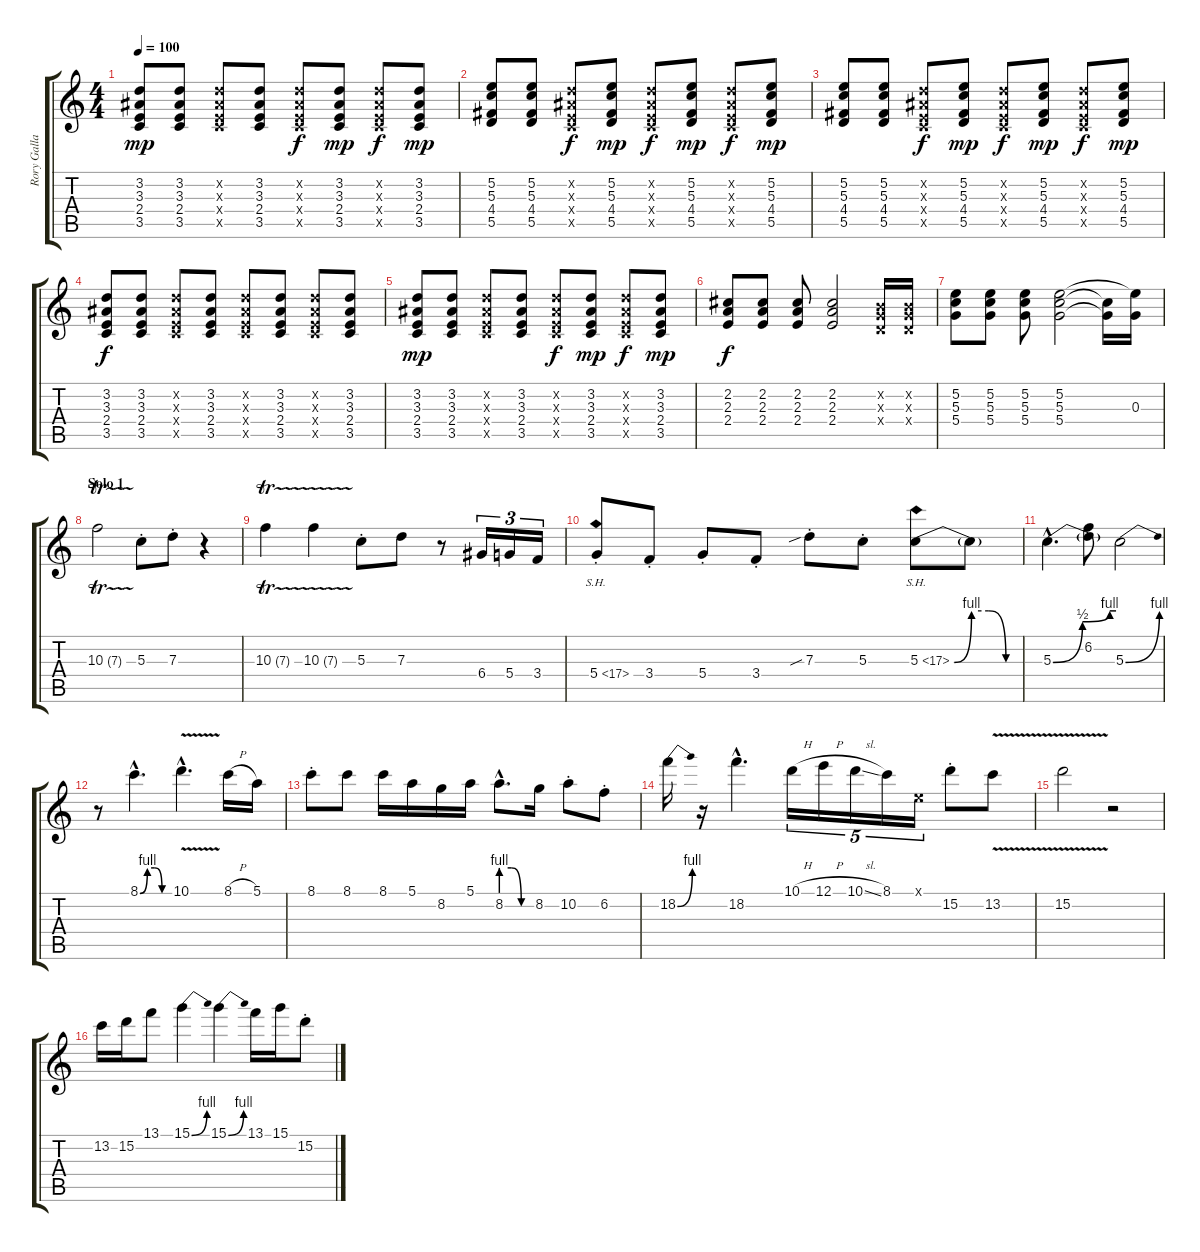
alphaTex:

\track ("Rory Gallagher" "Rory Galla") {instrument distortionguitar}
\staff {score tabs}
\tuning (E4 B3 G3 D3 A2 E2) {hide}
\ts (4 4)
\tempo 100
\clef g2
\ks c
(3.2 3.3 2.4 3.5).8{dy mp} (3.2 3.3 2.4 3.5).8 (3.2{x} 3.3{x} 2.4{x} 3.5{x}).8 (3.2 3.3 2.4 3.5).8 (3.2{x} 3.3{x} 2.4{x} 3.5{x}).8{dy f} (3.2 3.3 2.4 3.5).8{dy mp} (3.2{x} 3.3{x} 2.4{x} 3.5{x}).8{dy f} (3.2 3.3 2.4 3.5).8{dy mp} |
(5.2 5.3 4.4 5.5).8 (5.2 5.3 4.4 5.5).8 (3.2{x} 3.3{x} 2.4{x} 3.5{x}).8{dy f} (5.2 5.3 4.4 5.5).8{dy mp} (3.2{x} 3.3{x} 2.4{x} 3.5{x}).8{dy f} (5.2 5.3 4.4 5.5).8{dy mp} (3.2{x} 3.3{x} 2.4{x} 3.5{x}).8{dy f} (5.2 5.3 4.4 5.5).8{dy mp} |
(5.2 5.3 4.4 5.5).8 (5.2 5.3 4.4 5.5).8 (3.2{x} 3.3{x} 2.4{x} 3.5{x}).8{dy f} (5.2 5.3 4.4 5.5).8{dy mp} (3.2{x} 3.3{x} 2.4{x} 3.5{x}).8{dy f} (5.2 5.3 4.4 5.5).8{dy mp} (3.2{x} 3.3{x} 2.4{x} 3.5{x}).8{dy f} (5.2 5.3 4.4 5.5).8{dy mp} |
(3.2 3.3 2.4 3.5).8{dy f} (3.2 3.3 2.4 3.5).8 (3.2{x} 3.3{x} 2.4{x} 3.5{x}).8 (3.2 3.3 2.4 3.5).8 (3.2{x} 3.3{x} 2.4{x} 3.5{x}).8 (3.2 3.3 2.4 3.5).8 (3.2{x} 3.3{x} 2.4{x} 3.5{x}).8 (3.2 3.3 2.4 3.5).8 |
(3.2 3.3 2.4 3.5).8{dy mp} (3.2 3.3 2.4 3.5).8 (3.2{x} 3.3{x} 2.4{x} 3.5{x}).8 (3.2 3.3 2.4 3.5).8 (3.2{x} 3.3{x} 2.4{x} 3.5{x}).8{dy f} (3.2 3.3 2.4 3.5).8{dy mp} (3.2{x} 3.3{x} 2.4{x} 3.5{x}).8{dy f} (3.2 3.3 2.4 3.5).8{dy mp} |
(2.2 2.3 2.4).8{dy f} (2.2 2.3 2.4).8 (2.2 2.3 2.4).8 (2.2 2.3 2.4).2 (0.2{x} 0.3{x} 0.4{x}).16 (0.2{x} 0.3{x} 0.4{x}).16 |
(5.2 5.3 5.4).8 (5.2 5.3 5.4).8 (5.2 5.3 5.4).8 (5.2 5.3 5.4).2 (5.3{t} 5.4{t}).16 (5.2{t} 0.3).16 |
\section ("" "Solo 1")
10.3{tr (7 32)}.2{volume 16} 5.3{st}.8 7.3{st}.8 r.4 |
10.3{tr (7 32)}.4 10.3{tr (7 32)}.4 5.3{st}.8 7.3.8 r.8 6.4.16{tu (3 2)} 5.4.16{tu (3 2)} 3.4.16{tu (3 2)} |
5.4{sh 12 st}.8 3.4{st}.8 5.4{st}.8 3.4{st}.8 7.3{sib st}.8 5.3{st}.8 5.3{be (custom 0 0 15 4 30 4 45 0 60 0) sh 12}.8 5.3{t}.8 |
5.3{be (custom 0 0 28 2 54 4 60 4) hac}.4{d} (6.2 5.3{t}).8 5.3{be (bend 0 0 60 4)}.2 |
r.8 8.1{be (custom 0 0 15 4 30 4 45 0 60 0) hac}.4{d} 10.1{v hac}.4{d} 8.1{h}.16 5.1.16 |
8.1{st}.8 8.1.8 8.1.16 5.1.16 8.2.16 5.1.16 8.2{be (custom 0 4 20 4 40 0 60 0) hac}.8{d} 8.2.16 10.2{st}.8 6.2{st}.8 |
18.2{be (bend 0 0 60 4)}.16{volume 10 instrument electricguitarjazz} r.16 18.2{hac}.4{d volume 16} 10.1{h}.16{tu (5 4) instrument distortionguitar} 12.1{h}.16{tu (5 4)} 10.1{sl}.16{tu (5 4)} 8.1.16{tu (5 4)} 0.1{x}.16{tu (5 4)} 15.2{st}.8 13.2{v}.8 |
15.2{v}.2 r.2 |
13.2.16 15.2.16 13.1.8 15.1{be (bend 0 0 60 4)}.4 15.1{be (bend 0 0 60 4)}.4 13.1.16 15.1.16 15.2{st}.8
